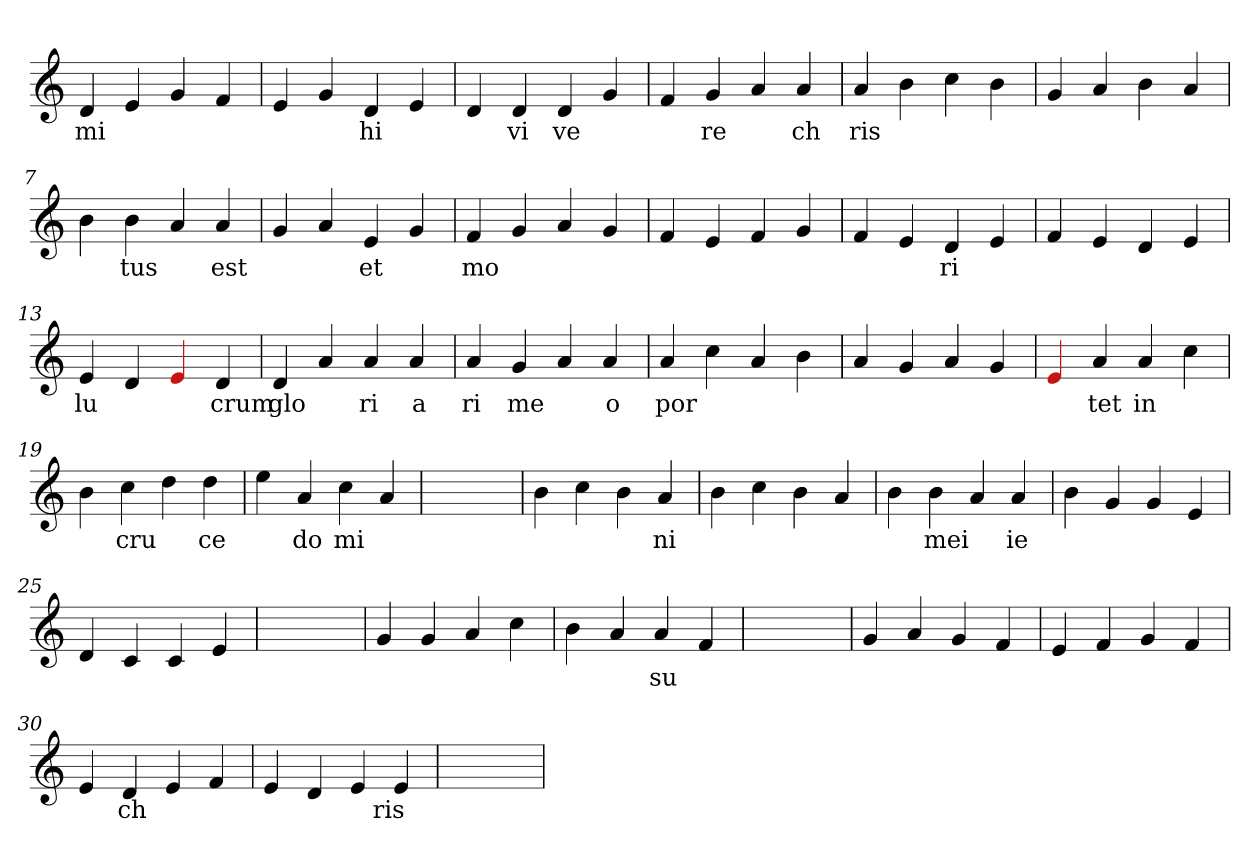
**kern	**text
*part1	*part1
*staff1	*staff1
*clefG2	*
=1	=1
4d	mi
4e	.
4g	.
4f	.
=2	=2
4e	.
4g	.
4d	hi
4e	.
=3	=3
4d	.
4d	vi
4d	ve
4g	.
=4	=4
4f	.
4g	re
4a	.
4a	ch
=5	=5
4a	ris
4b	.
4cc	.
4b	.
=6	=6
4g	.
4a	.
4b	.
4a	.
=7	=7
4b	.
4b	tus
4a	.
4a	est
=8	=8
4g	.
4a	.
4e	et
4g	.
=9	=9
4f	mo
4g	.
4a	.
4g	.
=10	=10
4f	.
4e	.
4f	.
4g	.
=11	=11
4f	.
4e	.
4d	ri
4e	.
=12	=12
4f	.
4e	.
4d	.
4e	.
=13	=13
4e	lu
4d	.
4Re	.
4d	crum
=14	=14
4d	glo
4a	.
4a	ri
4a	a
=15	=15
4a	ri
4g	me
4a	.
4a	o
=16	=16
4a	por
4cc	.
4a	.
4b	.
=17	=17
4a	.
4g	.
4a	.
4g	.
=18	=18
4Re	.
4a	tet
4a	in
4cc	.
=19	=19
4b	.
4cc	cru
4dd	.
4dd	ce
=20	=20
4ee	.
4a	do
4cc	mi
4a	.
=21	=21
1ryy	.
=21	=21
4b	.
4cc	.
4b	.
4a	ni
=22	=22
4b	.
4cc	.
4b	.
4a	.
=23	=23
4b	.
4b	mei
4a	.
4a	ie
=24	=24
4b	.
4g	.
4g	.
4e	.
=25	=25
4d	.
4c	.
4c	.
4e	.
=26	=26
1ryy	.
=26	=26
4g	.
4g	.
4a	.
4cc	.
=27	=27
4b	.
4a	.
4a	su
4f	.
=28	=28
1ryy	.
=28	=28
4g	.
4a	.
4g	.
4f	.
=29	=29
4e	.
4f	.
4g	.
4f	.
=30	=30
4e	.
4d	ch
4e	.
4f	.
=31	=31
4e	.
4d	.
4e	.
4e	ris
=32	=32
1ryy	.
=	=
*-	*-
